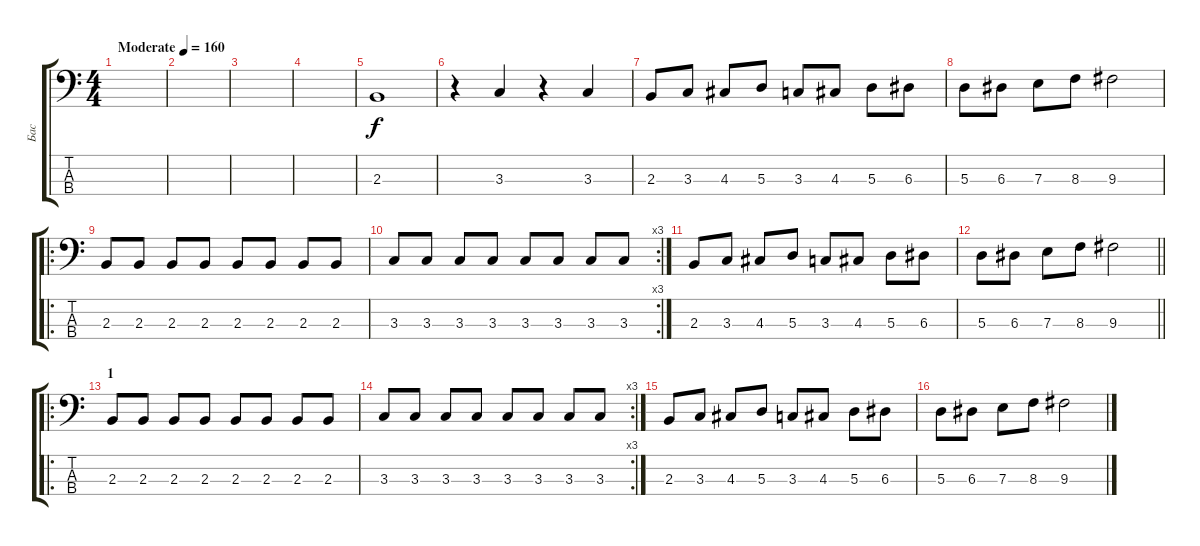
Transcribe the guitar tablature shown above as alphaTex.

\track ("Бас" "Бас") {instrument electricbasspick}
\staff {score tabs}
\tuning (G2 D2 A1 E1) {hide}
\ts (4 4)
\tempo (160 "Moderate")
\clef f4
\ks c
|
|
|
|
2.3.1 |
r.4 3.3.4 r.4 3.3.4 |
2.3.8 3.3.8 4.3.8 5.3.8 3.3.8 4.3.8 5.3.8 6.3.8 |
5.3.8 6.3.8 7.3.8 8.3.8 9.3.2 |
\ro
2.3.8 2.3.8 2.3.8 2.3.8 2.3.8 2.3.8 2.3.8 2.3.8 |
\rc 3
3.3.8 3.3.8 3.3.8 3.3.8 3.3.8 3.3.8 3.3.8 3.3.8 |
2.3.8 3.3.8 4.3.8 5.3.8 3.3.8 4.3.8 5.3.8 6.3.8 |
\barLineRight lightlight
5.3.8 6.3.8 7.3.8 8.3.8 9.3.2 |
\ro
\section ("" "1")
2.3.8 2.3.8 2.3.8 2.3.8 2.3.8 2.3.8 2.3.8 2.3.8 |
\rc 3
3.3.8 3.3.8 3.3.8 3.3.8 3.3.8 3.3.8 3.3.8 3.3.8 |
2.3.8 3.3.8 4.3.8 5.3.8 3.3.8 4.3.8 5.3.8 6.3.8 |
5.3.8 6.3.8 7.3.8 8.3.8 9.3.2
